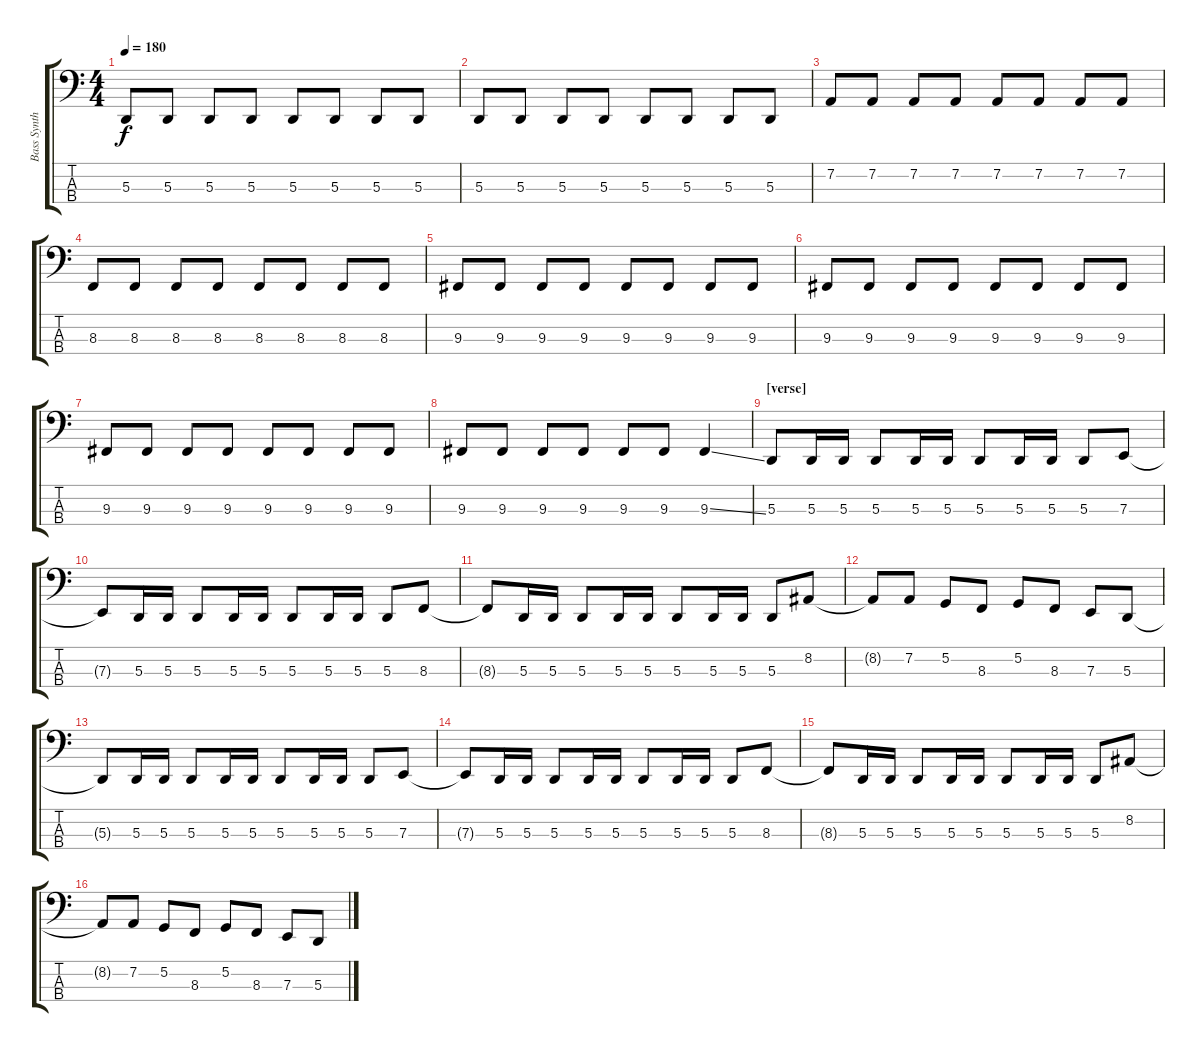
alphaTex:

\track ("Bass Synth" "Bass Synth") {instrument lead8bassandlead}
\staff {score tabs}
\tuning (G2 D2 A1 E1) {hide}
\ts (4 4)
\tempo 180
\clef f4
\ks c
5.3.8{dy f} 5.3.8 5.3.8 5.3.8 5.3.8 5.3.8 5.3.8 5.3.8 |
5.3.8 5.3.8 5.3.8 5.3.8 5.3.8 5.3.8 5.3.8 5.3.8 |
7.2.8 7.2.8 7.2.8 7.2.8 7.2.8 7.2.8 7.2.8 7.2.8 |
8.3.8 8.3.8 8.3.8 8.3.8 8.3.8 8.3.8 8.3.8 8.3.8 |
9.3.8 9.3.8 9.3.8 9.3.8 9.3.8 9.3.8 9.3.8 9.3.8 |
9.3.8 9.3.8 9.3.8 9.3.8 9.3.8 9.3.8 9.3.8 9.3.8 |
9.3.8 9.3.8 9.3.8 9.3.8 9.3.8 9.3.8 9.3.8 9.3.8 |
9.3.8 9.3.8 9.3.8 9.3.8 9.3.8 9.3.8 9.3{ss}.4 |
\section ("" "[verse]")
5.3.8 5.3.16 5.3.16 5.3.8 5.3.16 5.3.16 5.3.8 5.3.16 5.3.16 5.3.8 7.3.8 |
7.3{t}.8 5.3.16 5.3.16 5.3.8 5.3.16 5.3.16 5.3.8 5.3.16 5.3.16 5.3.8 8.3.8 |
8.3{t}.8 5.3.16 5.3.16 5.3.8 5.3.16 5.3.16 5.3.8 5.3.16 5.3.16 5.3.8 8.2.8 |
8.2{t}.8 7.2.8 5.2.8 8.3.8 5.2.8 8.3.8 7.3.8 5.3.8 |
5.3{t}.8 5.3.16 5.3.16 5.3.8 5.3.16 5.3.16 5.3.8 5.3.16 5.3.16 5.3.8 7.3.8 |
7.3{t}.8 5.3.16 5.3.16 5.3.8 5.3.16 5.3.16 5.3.8 5.3.16 5.3.16 5.3.8 8.3.8 |
8.3{t}.8 5.3.16 5.3.16 5.3.8 5.3.16 5.3.16 5.3.8 5.3.16 5.3.16 5.3.8 8.2.8 |
8.2{t}.8 7.2.8 5.2.8 8.3.8 5.2.8 8.3.8 7.3.8 5.3.8
